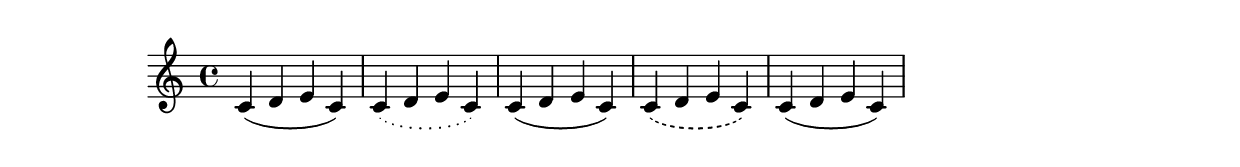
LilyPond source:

%% Do not edit this file; it is automatically
%% generated from LSR http://lsr.dsi.unimi.it
%% This file is in the public domain.
\version "2.13.29"

\header {
  lsrtags = "expressive-marks, editorial-annotations"

%% Translation of GIT committish: 0b55335aeca1de539bf1125b717e0c21bb6fa31b
  texidoces = "
Se puede cambiar el aspecto de las ligaduras de expresión de
continuas a punteadas o intermitentes.

"
  doctitlees = "Modificar el aspecto continuo de una ligadura de expresión a punteado o intermitente"

  texidoc = "
The appearance of slurs may be changed from solid to dotted or dashed.

"
  doctitle = "Changing the appearance of a slur from solid to dotted or dashed"
} % begin verbatim

\relative c' {
  c4( d e c)
  \slurDotted
  c4( d e c)
  \slurSolid
  c4( d e c)
  \slurDashed
  c4( d e c)
  \slurSolid
  c4( d e c)
}


